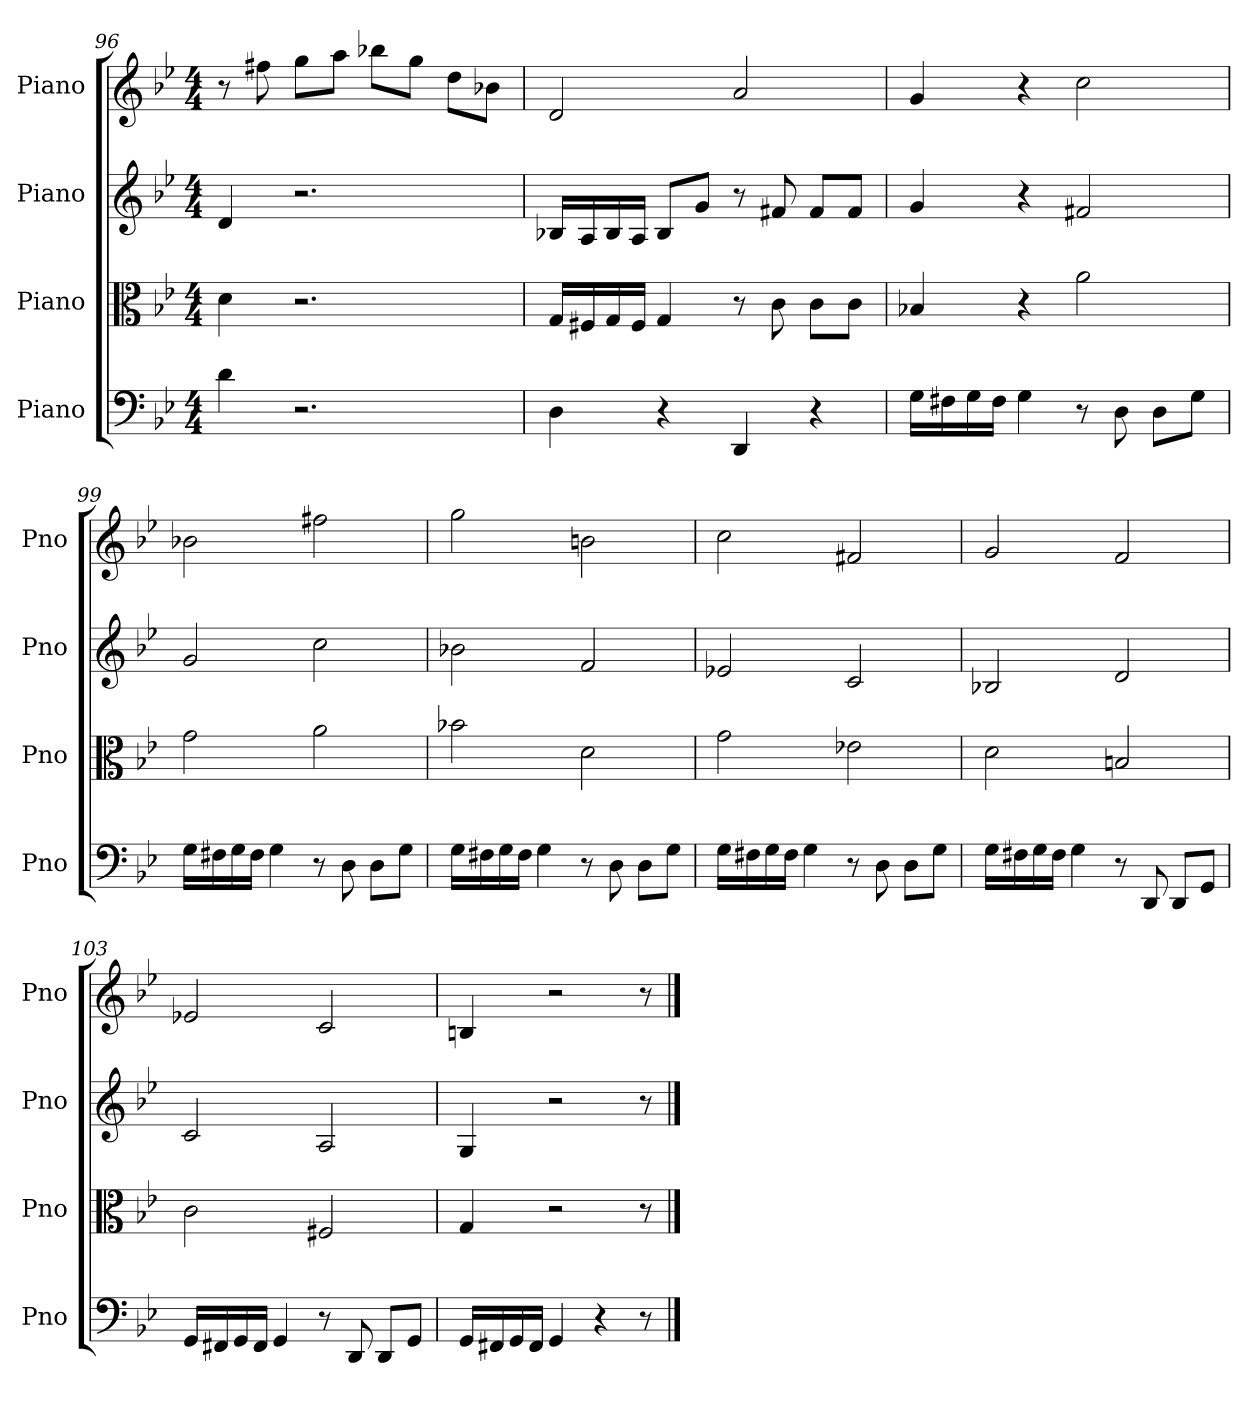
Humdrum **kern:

**kern	**kern	**kern	**kern
*part4	*part3	*part2	*part1
*staff4	*staff3	*staff2	*staff1
*I"Piano	*I"Piano	*I"Piano	*I"Piano
*I'Pno	*I'Pno	*I'Pno	*I'Pno
*clefF4	*clefC3	*clefG2	*clefG2
*k[b-e-]	*k[b-e-]	*k[b-e-]	*k[b-e-]
*M4/4	*M4/4	*M4/4	*M4/4
=96	=96	=96	=96
4d\	4d\	4d/	8r
.	.	.	8ff#X\
2.r	2.r	2.r	8gg\L
.	.	.	8aa\J
.	.	.	8bb-X\L
.	.	.	8gg\J
.	.	.	8dd\L
.	.	.	8b-X\J
=97	=97	=97	=97
4D\	16G/LL	16B-X/LL	2d/
.	16F#X/	16A/	.
.	16G/	16B-/	.
.	16F#/JJ	16A/JJ	.
4r	4G/	8B-/L	.
.	.	8g/J	.
4DD/	8r	8r	2a/
.	8c\	8f#X/	.
4r	8c\L	8f#/L	.
.	8c\J	8f#/J	.
=98	=98	=98	=98
16G\LL	4B-X/	4g/	4g/
16F#X\	.	.	.
16G\	.	.	.
16F#\JJ	.	.	.
4G\	4r	4r	4r
8r	2a\	2f#X/	2cc\
8D\	.	.	.
8D\L	.	.	.
8G\J	.	.	.
!!LO:LB:g=z
=99	=99	=99	=99
16G\LL	2g\	2g/	2b-X\
16F#X\	.	.	.
16G\	.	.	.
16F#\JJ	.	.	.
4G\	.	.	.
8r	2a\	2cc\	2ff#X\
8D\	.	.	.
8D\L	.	.	.
8G\J	.	.	.
=100	=100	=100	=100
16G\LL	2b-X\	2b-X\	2gg\
16F#X\	.	.	.
16G\	.	.	.
16F#\JJ	.	.	.
4G\	.	.	.
8r	2d\	2f/	2b\
8D\	.	.	.
8D\L	.	.	.
8G\J	.	.	.
=101	=101	=101	=101
16G\LL	2g\	2e-X/	2cc\
16F#X\	.	.	.
16G\	.	.	.
16F#\JJ	.	.	.
4G\	.	.	.
8r	2e-X\	2c/	2f#X/
8D\	.	.	.
8D\L	.	.	.
8G\J	.	.	.
=102	=102	=102	=102
16G\LL	2d\	2B-X/	2g/
16F#X\	.	.	.
16G\	.	.	.
16F#\JJ	.	.	.
4G\	.	.	.
8r	2B/	2d/	2f/
8DD/	.	.	.
8DD/L	.	.	.
8GG/J	.	.	.
!!LO:PB:g=z
=103	=103	=103	=103
16GG/LL	2c\	2c/	2e-X/
16FF#X/	.	.	.
16GG/	.	.	.
16FF#/JJ	.	.	.
4GG/	.	.	.
8r	2F#X/	2A/	2c/
8DD/	.	.	.
8DD/L	.	.	.
8GG/J	.	.	.
=104	=104	=104	=104
16GG/LL	4G/	4G/	4B/
16FF#X/	.	.	.
16GG/	.	.	.
16FF#/JJ	.	.	.
4GG/	2r	2r	2r
4r	.	.	.
8r	8r	8r	8r
==	==	==	==
*-	*-	*-	*-
